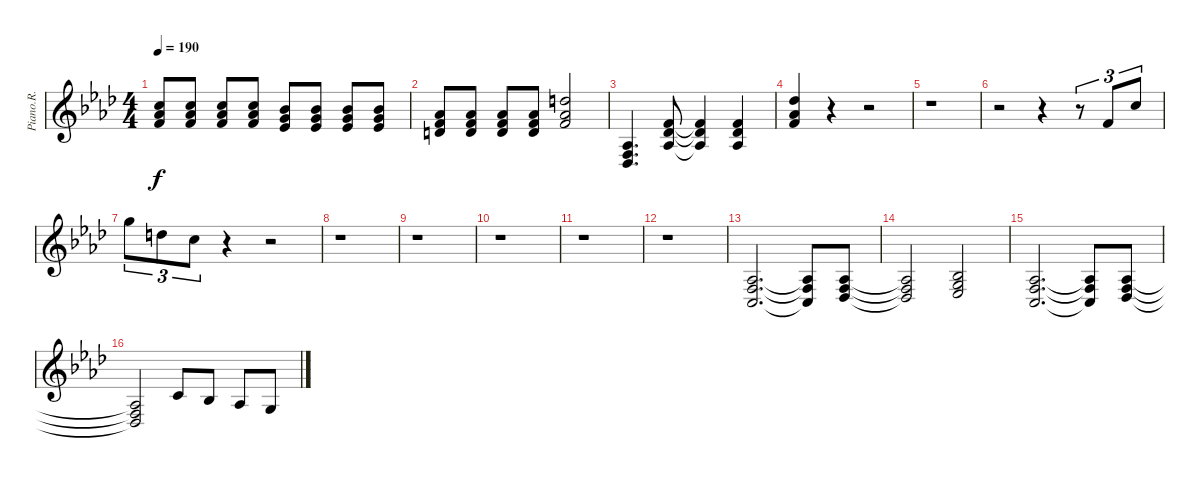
\track ("Piano.R." "Piano.R.") {instrument brightacousticpiano}
\staff {score}
\tuning (A4 B3 G3 D3 A2 E2) {hide}
\ts (4 4)
\tempo 190
\clef g2
\ks ab
(3.1 6.2 13.3).8{dy f} (3.1 6.2 13.3).8 (3.1 6.2 13.3).8 (3.1 6.2 13.3).8 (1.1 8.2 8.3).8 (1.1 8.2 8.3).8 (1.1 8.2 8.3).8 (1.1 8.2 8.3).8 |
(9.2 10.3 12.4).8 (9.2 10.3 12.4).8 (9.2 10.3 12.4).8 (9.2 10.3 12.4).8 (5.1 6.2 13.3).2 |
(1.3 3.4 4.5).4{d} (6.2 1.3 11.4).8 (6.2{t} 1.3{t} 11.4{t}).4 (6.2 6.3 6.4).4 |
(4.1 6.2 13.3).4 r.4 r.2 |
r.1 |
r.2 r.4 r.8{tu (3 2)} 6.2.8{tu (3 2)} 3.1.8{tu (3 2)} |
10.1.8{tu (3 2)} 5.1.8{tu (3 2)} 3.1.8{tu (3 2)} r.4 r.2 |
r.1 |
r.1 |
r.1 |
r.1 |
r.1 |
(1.3 3.4 3.5).2{d} (1.3{t} 3.4{t} 3.5{t}).8 (1.3 3.4 4.5).8 |
(1.3{t} 3.4{t} 4.5{t}).2 (0.3 1.4 13.5).2 |
(1.3 3.4 3.5).2{d} (1.3{t} 3.4{t} 3.5{t}).8 (1.3 3.4 4.5).8 |
(1.3{t} 3.4{t} 4.5{t}).2 1.2.8 3.3.8 1.3.8 0.3.8
